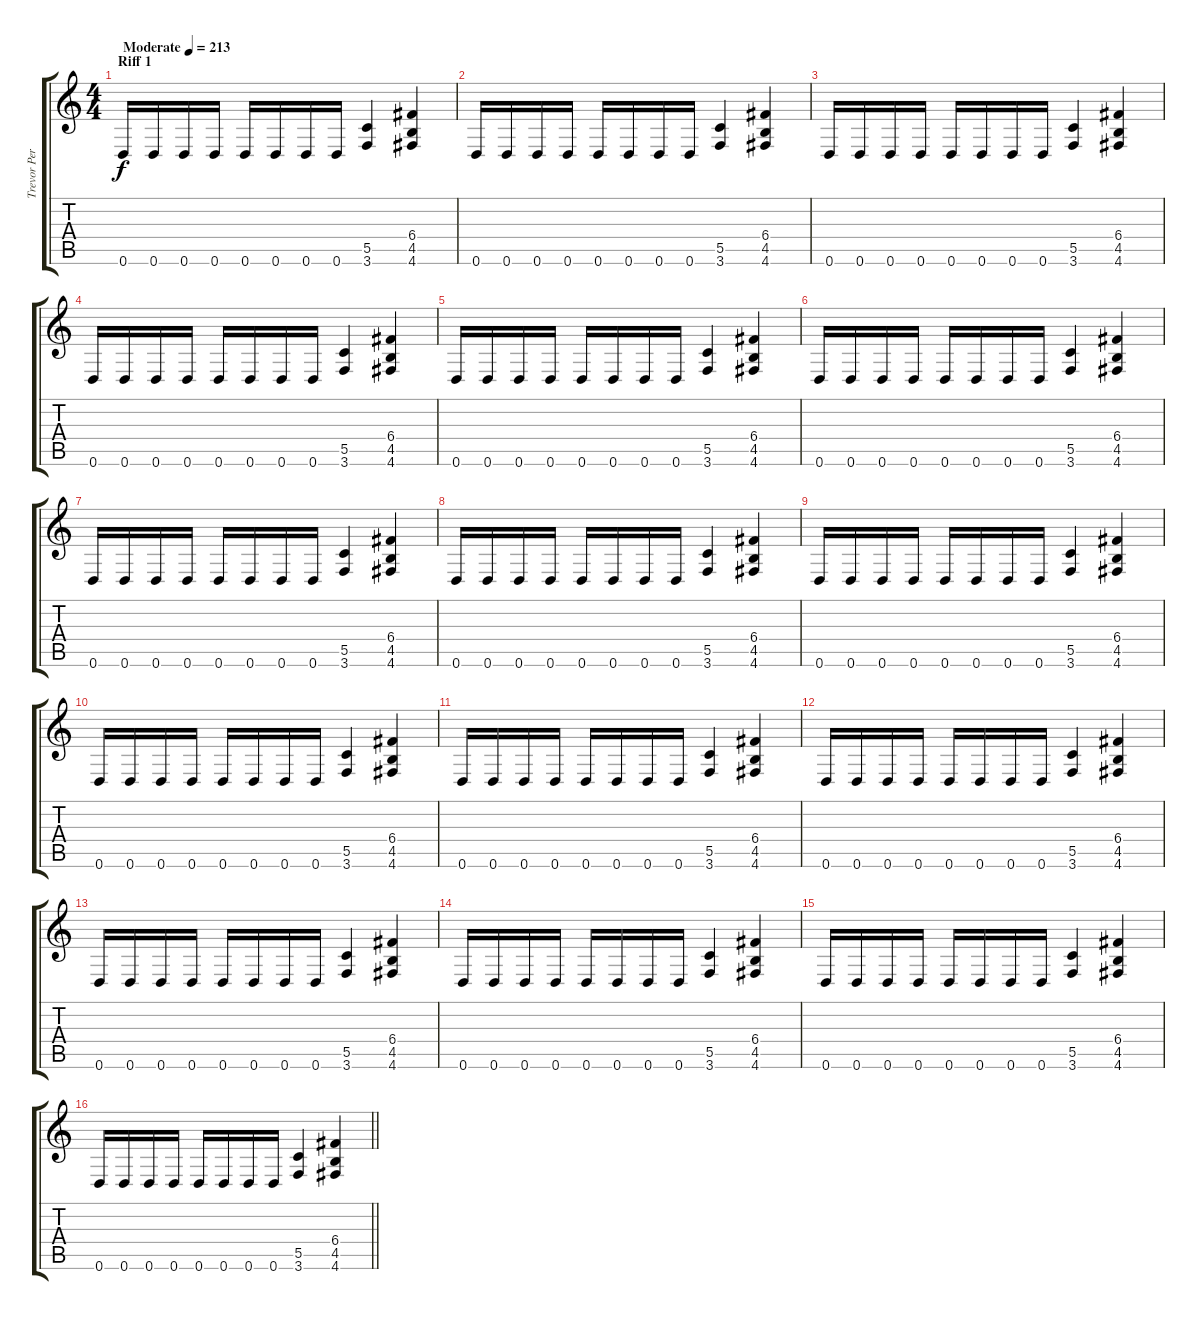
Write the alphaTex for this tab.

\track ("Trevor Peres" "Trevor Per") {instrument overdrivenguitar}
\staff {score tabs}
\tuning (D4 A3 F3 C3 G2 D2) {hide}
\ts (4 4)
\section ("" "Riff 1")
\tempo (213 "Moderate")
\clef g2
\ks c
0.6.16{dy f instrument overdrivenguitar} 0.6.16 0.6.16 0.6.16 0.6.16 0.6.16 0.6.16 0.6.16 (5.5 3.6).4 (6.4 4.5 4.6).4 |
0.6.16 0.6.16 0.6.16 0.6.16 0.6.16 0.6.16 0.6.16 0.6.16 (5.5 3.6).4 (6.4 4.5 4.6).4 |
0.6.16 0.6.16 0.6.16 0.6.16 0.6.16 0.6.16 0.6.16 0.6.16 (5.5 3.6).4 (6.4 4.5 4.6).4 |
0.6.16 0.6.16 0.6.16 0.6.16 0.6.16 0.6.16 0.6.16 0.6.16 (5.5 3.6).4 (6.4 4.5 4.6).4 |
0.6.16 0.6.16 0.6.16 0.6.16 0.6.16 0.6.16 0.6.16 0.6.16 (5.5 3.6).4 (6.4 4.5 4.6).4 |
0.6.16 0.6.16 0.6.16 0.6.16 0.6.16 0.6.16 0.6.16 0.6.16 (5.5 3.6).4 (6.4 4.5 4.6).4 |
0.6.16 0.6.16 0.6.16 0.6.16 0.6.16 0.6.16 0.6.16 0.6.16 (5.5 3.6).4 (6.4 4.5 4.6).4 |
0.6.16 0.6.16 0.6.16 0.6.16 0.6.16 0.6.16 0.6.16 0.6.16 (5.5 3.6).4 (6.4 4.5 4.6).4 |
0.6.16 0.6.16 0.6.16 0.6.16 0.6.16 0.6.16 0.6.16 0.6.16 (5.5 3.6).4 (6.4 4.5 4.6).4 |
0.6.16 0.6.16 0.6.16 0.6.16 0.6.16 0.6.16 0.6.16 0.6.16 (5.5 3.6).4 (6.4 4.5 4.6).4 |
0.6.16 0.6.16 0.6.16 0.6.16 0.6.16 0.6.16 0.6.16 0.6.16 (5.5 3.6).4 (6.4 4.5 4.6).4 |
0.6.16 0.6.16 0.6.16 0.6.16 0.6.16 0.6.16 0.6.16 0.6.16 (5.5 3.6).4 (6.4 4.5 4.6).4 |
0.6.16 0.6.16 0.6.16 0.6.16 0.6.16 0.6.16 0.6.16 0.6.16 (5.5 3.6).4 (6.4 4.5 4.6).4 |
0.6.16 0.6.16 0.6.16 0.6.16 0.6.16 0.6.16 0.6.16 0.6.16 (5.5 3.6).4 (6.4 4.5 4.6).4 |
0.6.16 0.6.16 0.6.16 0.6.16 0.6.16 0.6.16 0.6.16 0.6.16 (5.5 3.6).4 (6.4 4.5 4.6).4 |
\barLineRight lightlight
0.6.16 0.6.16 0.6.16 0.6.16 0.6.16 0.6.16 0.6.16 0.6.16 (5.5 3.6).4 (6.4 4.5 4.6).4
